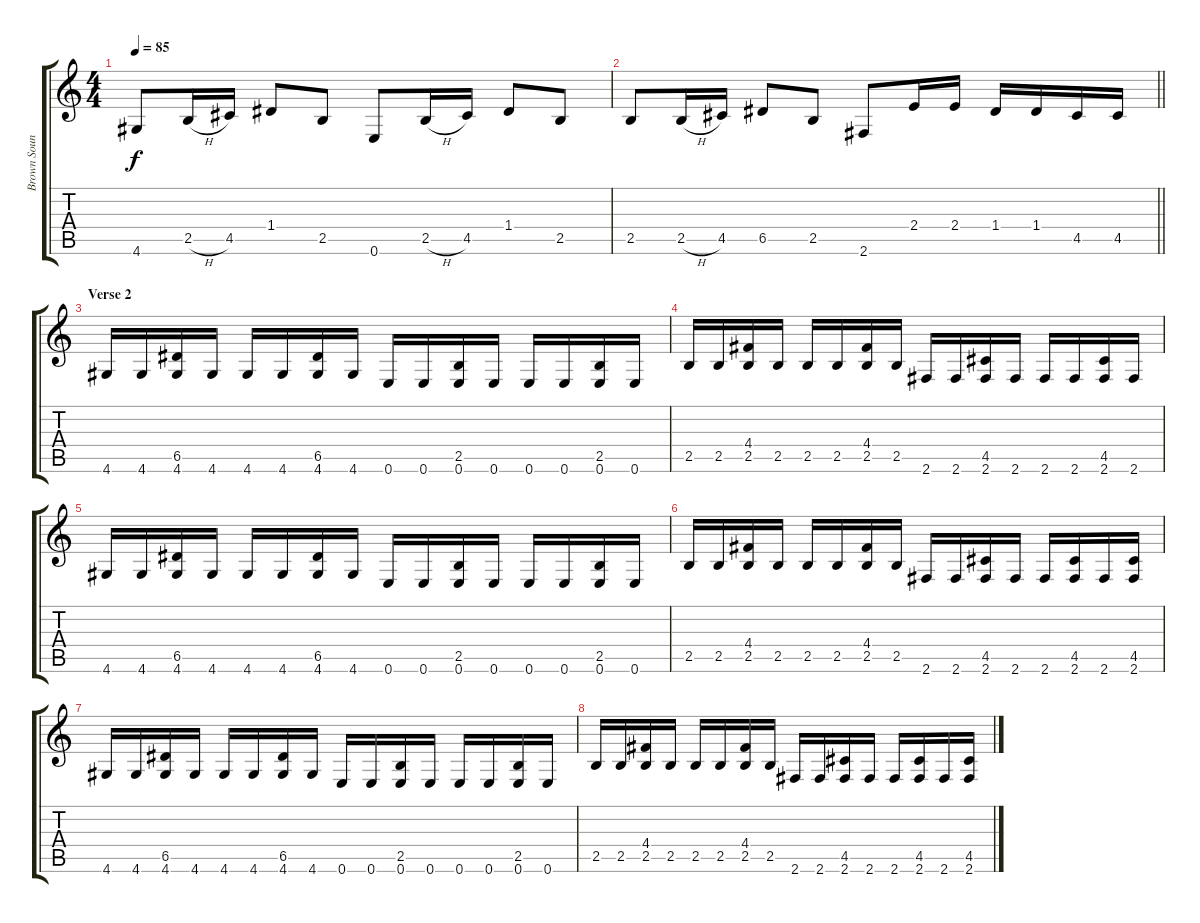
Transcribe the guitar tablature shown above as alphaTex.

\track ("Brown Sound" "Brown Soun") {instrument distortionguitar}
\staff {score tabs}
\tuning (E4 B3 G3 D3 A2 E2) {hide}
\ts (4 4)
\tempo 85
\clef g2
\ks c
4.6.8{dy f} 2.5{h}.16 4.5.16 1.4.8 2.5.8 0.6.8 2.5{h}.16 4.5.16 1.4.8 2.5.8 |
\barLineRight lightlight
2.5.8 2.5{h}.16 4.5.16 6.5.8 2.5.8 2.6.8 2.4.16 2.4.16 1.4.16 1.4.16 4.5.16 4.5.16 |
\section ("" "Verse 2")
4.6.16{instrument electricguitarmuted} 4.6.16 (6.5 4.6).16{instrument distortionguitar} 4.6.16{instrument electricguitarmuted} 4.6.16 4.6.16 (6.5 4.6).16{instrument distortionguitar} 4.6.16{instrument electricguitarmuted} 0.6.16 0.6.16 (2.5 0.6).16{instrument distortionguitar} 0.6.16{instrument electricguitarmuted} 0.6.16 0.6.16 (2.5 0.6).16{instrument distortionguitar} 0.6.16{instrument electricguitarmuted} |
2.5.16{instrument electricguitarmuted} 2.5.16 (4.4 2.5).16{instrument distortionguitar} 2.5.16{instrument electricguitarmuted} 2.5.16 2.5.16 (4.4 2.5).16{instrument distortionguitar} 2.5.16{instrument electricguitarmuted} 2.6.16{instrument electricguitarmuted} 2.6.16 (4.5 2.6).16{instrument distortionguitar} 2.6.16{instrument electricguitarmuted} 2.6.16 2.6.16 (4.5 2.6).16{instrument distortionguitar} 2.6.16{instrument electricguitarmuted} |
4.6.16{instrument electricguitarmuted} 4.6.16 (6.5 4.6).16{instrument distortionguitar} 4.6.16{instrument electricguitarmuted} 4.6.16 4.6.16 (6.5 4.6).16{instrument distortionguitar} 4.6.16{instrument electricguitarmuted} 0.6.16 0.6.16 (2.5 0.6).16{instrument distortionguitar} 0.6.16{instrument electricguitarmuted} 0.6.16 0.6.16 (2.5 0.6).16{instrument distortionguitar} 0.6.16{instrument electricguitarmuted} |
2.5.16{instrument electricguitarmuted} 2.5.16 (4.4 2.5).16{instrument distortionguitar} 2.5.16{instrument electricguitarmuted} 2.5.16 2.5.16 (4.4 2.5).16{instrument distortionguitar} 2.5.16{instrument electricguitarmuted} 2.6.16 2.6.16 (4.5 2.6).16{instrument distortionguitar} 2.6.16{instrument electricguitarmuted} 2.6.16 (4.5 2.6).16{instrument distortionguitar} 2.6.16{instrument electricguitarmuted} (4.5 2.6).16{instrument distortionguitar} |
4.6.16{instrument electricguitarmuted} 4.6.16 (6.5 4.6).16{instrument distortionguitar} 4.6.16{instrument electricguitarmuted} 4.6.16 4.6.16 (6.5 4.6).16{instrument distortionguitar} 4.6.16{instrument electricguitarmuted} 0.6.16 0.6.16 (2.5 0.6).16{instrument distortionguitar} 0.6.16{instrument electricguitarmuted} 0.6.16 0.6.16 (2.5 0.6).16{instrument distortionguitar} 0.6.16{instrument electricguitarmuted} |
2.5.16{instrument electricguitarmuted} 2.5.16 (4.4 2.5).16{instrument distortionguitar} 2.5.16{instrument electricguitarmuted} 2.5.16 2.5.16 (4.4 2.5).16{instrument distortionguitar} 2.5.16{instrument electricguitarmuted} 2.6.16 2.6.16 (4.5 2.6).16{instrument distortionguitar} 2.6.16{instrument electricguitarmuted} 2.6.16 (4.5 2.6).16{instrument distortionguitar} 2.6.16{instrument electricguitarmuted} (4.5 2.6).16{instrument distortionguitar}
